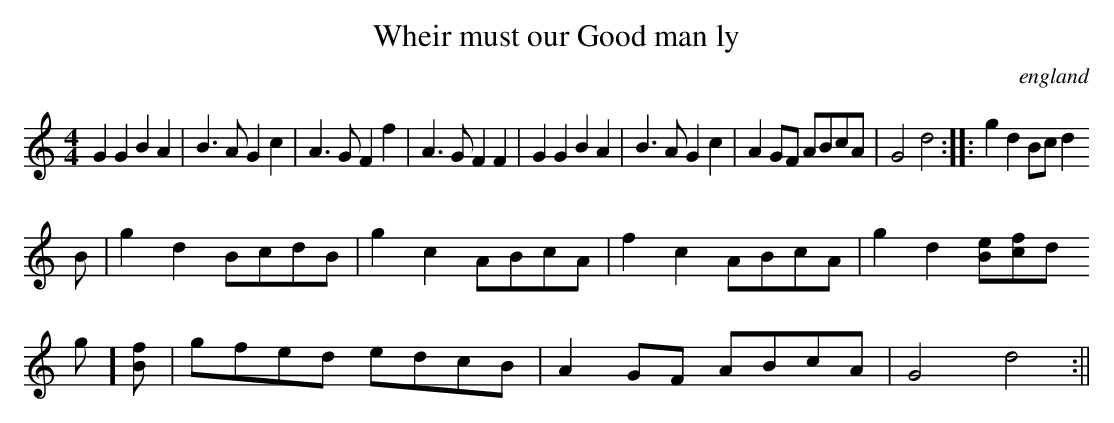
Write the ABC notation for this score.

X:1
T:Wheir must our Good man ly
O:england
M:4/4
L:1/4
K:DDorian
GGBA|B>AGc|A>GFf|A>GFF|GGBA|B>AGc|AG/2F/2 A/2B/2c/2A/2|G2d2:||:gdB/2c/2d
/2B/2|gdB/2c/2d/2B/2|gcA/2B/2c/2A/2|fcA/2B/2c/2A/2|gd[B/2e/2][c/2f/2][d/
2g/2][B/2f/2]|g/2f/2e/2d/2 e/2d/2c/2B/2|AG/2F/2 A/2B/2c/2A/2|G2d2:||
